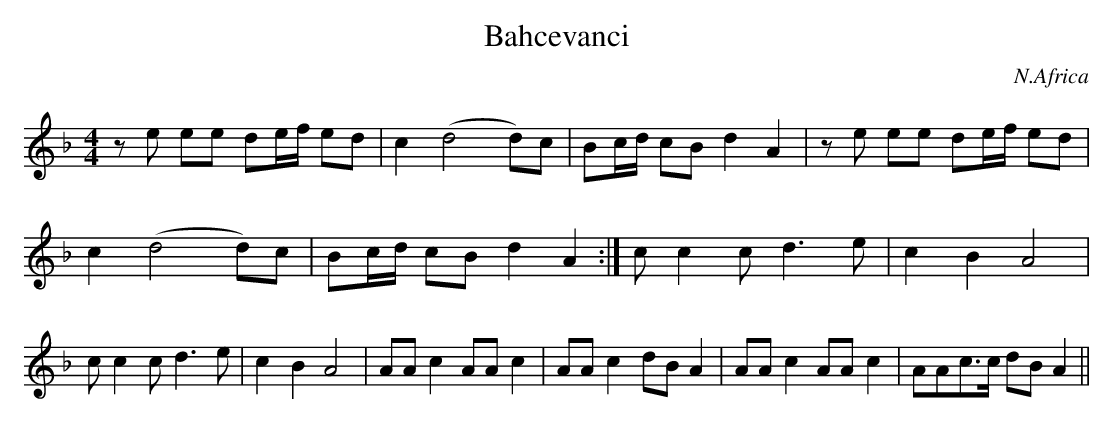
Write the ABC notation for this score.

X:1
T:Bahcevanci
O:N.Africa
M:4/4
K:Aphrygian
ze ee de/f/ ed|c2(d4 d)c|Bc/d/ cB d2A2|\
ze ee de/f/ ed|c2(d4 d)c|Bc/d/ cB d2A2:|\
cc2c d3e|c2B2 A4|cc2c d3e|c2B2 A4|\
AAc2 AAc2|AAc2 dBA2|AAc2 AAc2|AAc>c dBA2||
